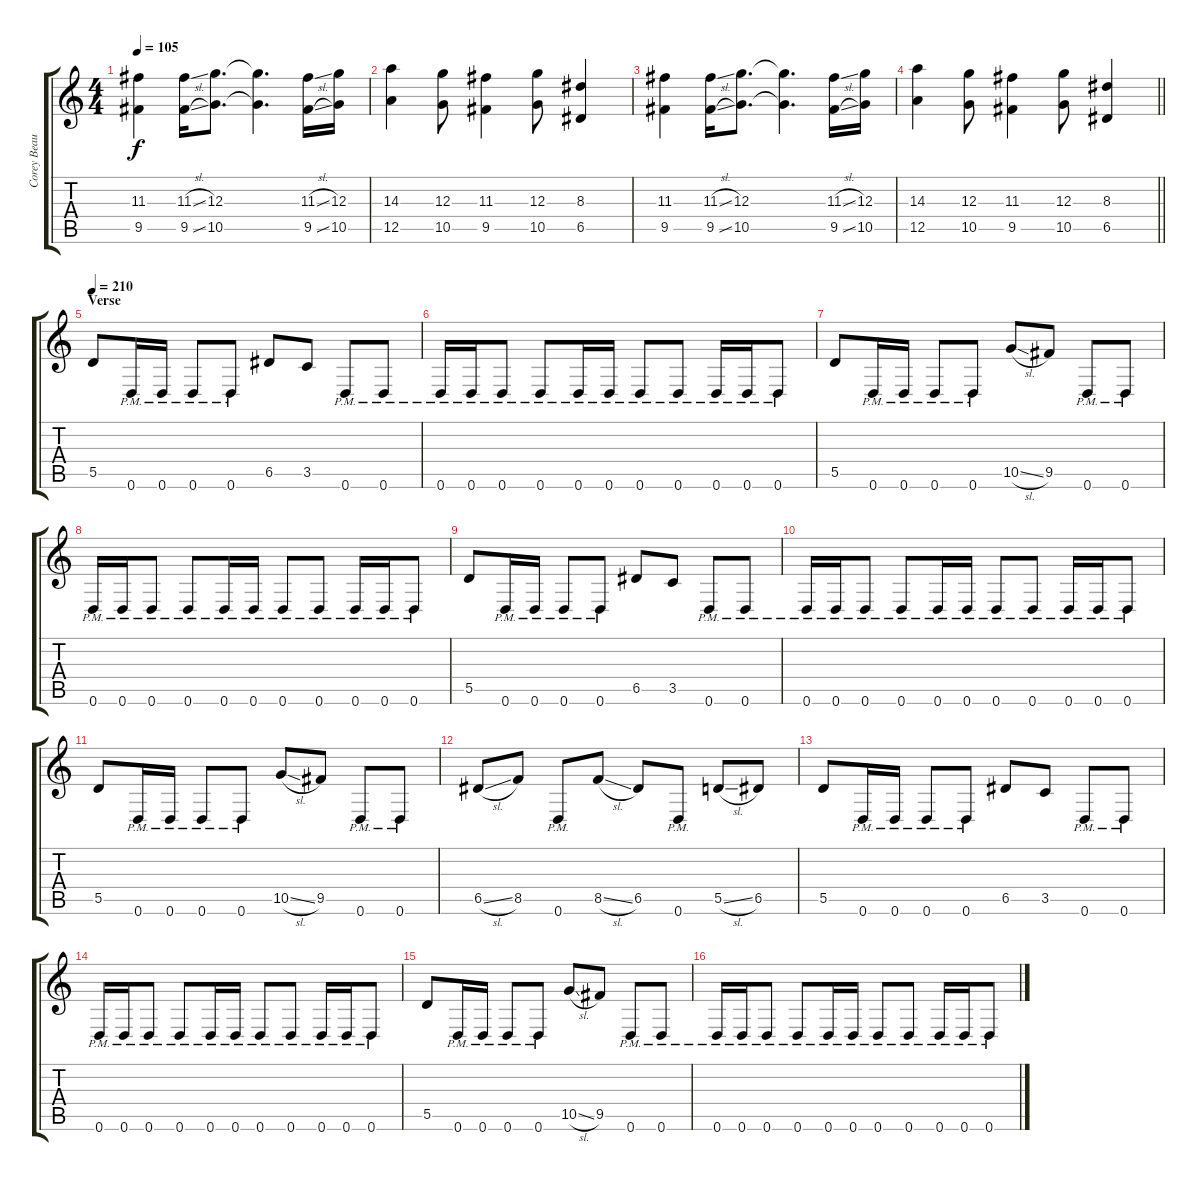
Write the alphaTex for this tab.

\track ("Corey Beaulieu" "Corey Beau") {instrument distortionguitar}
\staff {score tabs}
\tuning (E4 B3 G3 D3 A2 D2) {hide}
\ts (4 4)
\tempo 105
\clef g2
\ks c
(11.3 9.5).4{dy f} (11.3{sl} 9.5{sl}).16 (12.3 10.5).8{d} (12.3{t} 10.5{t}).4{d} (11.3{sl} 9.5{sl}).16 (12.3 10.5).16 |
(14.3 12.5).4 (12.3 10.5).8 (11.3 9.5).4 (12.3 10.5).8 (8.3 6.5).4 |
(11.3 9.5).4 (11.3{sl} 9.5{sl}).16 (12.3 10.5).8{d} (12.3{t} 10.5{t}).4{d} (11.3{sl} 9.5{sl}).16 (12.3 10.5).16 |
\barLineRight lightlight
(14.3 12.5).4 (12.3 10.5).8 (11.3 9.5).4 (12.3 10.5).8 (8.3 6.5).4 |
\section ("" "Verse")
\tempo 210
5.5.8 0.6{pm}.16 0.6{pm}.16 0.6{pm}.8 0.6{pm}.8 6.5.8 3.5.8 0.6{pm}.8 0.6{pm}.8 |
0.6{pm}.16 0.6{pm}.16 0.6{pm}.8 0.6{pm}.8 0.6{pm}.16 0.6{pm}.16 0.6{pm}.8 0.6{pm}.8 0.6{pm}.16 0.6{pm}.16 0.6{pm}.8 |
5.5.8 0.6{pm}.16 0.6{pm}.16 0.6{pm}.8 0.6{pm}.8 10.5{sl}.8 9.5.8 0.6{pm}.8 0.6{pm}.8 |
0.6{pm}.16 0.6{pm}.16 0.6{pm}.8 0.6{pm}.8 0.6{pm}.16 0.6{pm}.16 0.6{pm}.8 0.6{pm}.8 0.6{pm}.16 0.6{pm}.16 0.6{pm}.8 |
5.5.8 0.6{pm}.16 0.6{pm}.16 0.6{pm}.8 0.6{pm}.8 6.5.8 3.5.8 0.6{pm}.8 0.6{pm}.8 |
0.6{pm}.16 0.6{pm}.16 0.6{pm}.8 0.6{pm}.8 0.6{pm}.16 0.6{pm}.16 0.6{pm}.8 0.6{pm}.8 0.6{pm}.16 0.6{pm}.16 0.6{pm}.8 |
5.5.8 0.6{pm}.16 0.6{pm}.16 0.6{pm}.8 0.6{pm}.8 10.5{sl}.8 9.5.8 0.6{pm}.8 0.6{pm}.8 |
6.5{sl}.8 8.5.8 0.6{pm}.8 8.5{sl}.8 6.5.8 0.6{pm}.8 5.5{sl}.8 6.5.8 |
5.5.8 0.6{pm}.16 0.6{pm}.16 0.6{pm}.8 0.6{pm}.8 6.5.8 3.5.8 0.6{pm}.8 0.6{pm}.8 |
0.6{pm}.16 0.6{pm}.16 0.6{pm}.8 0.6{pm}.8 0.6{pm}.16 0.6{pm}.16 0.6{pm}.8 0.6{pm}.8 0.6{pm}.16 0.6{pm}.16 0.6{pm}.8 |
5.5.8 0.6{pm}.16 0.6{pm}.16 0.6{pm}.8 0.6{pm}.8 10.5{sl}.8 9.5.8 0.6{pm}.8 0.6{pm}.8 |
0.6{pm}.16 0.6{pm}.16 0.6{pm}.8 0.6{pm}.8 0.6{pm}.16 0.6{pm}.16 0.6{pm}.8 0.6{pm}.8 0.6{pm}.16 0.6{pm}.16 0.6{pm}.8
